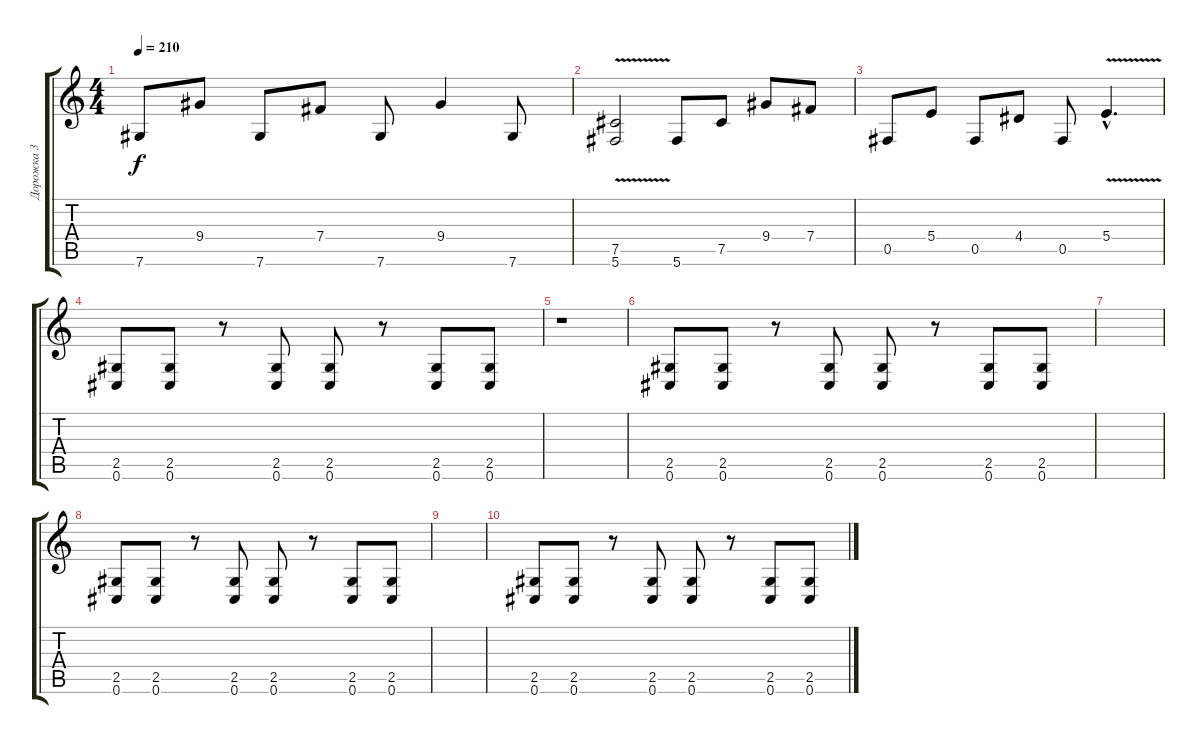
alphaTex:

\track ("Дорожка 3" "Дорожка 3") {instrument distortionguitar}
\staff {score tabs}
\tuning (Db4 Ab3 E3 B2 Gb2 Db2) {hide}
\ts (4 4)
\tempo 210
\clef g2
\ks c
7.6.8{dy f} 9.4.8 7.6.8 7.4.8 7.6.8 9.4.4 7.6.8 |
(7.5 5.6{v}).2 5.6.8 7.5.8 9.4.8 7.4.8 |
0.5.8 5.4.8 0.5.8 4.4.8 0.5.8 5.4{v hac}.4{d} |
(2.5 0.6).8 (2.5 0.6).8 r.8 (2.5 0.6).8 (2.5 0.6).8 r.8 (2.5 0.6).8 (2.5 0.6).8 |
r.1 |
(2.5 0.6).8 (2.5 0.6).8 r.8 (2.5 0.6).8 (2.5 0.6).8 r.8 (2.5 0.6).8 (2.5 0.6).8 |
|
(2.5 0.6).8 (2.5 0.6).8 r.8 (2.5 0.6).8 (2.5 0.6).8 r.8 (2.5 0.6).8 (2.5 0.6).8 |
|
(2.5 0.6).8 (2.5 0.6).8 r.8 (2.5 0.6).8 (2.5 0.6).8 r.8 (2.5 0.6).8 (2.5 0.6).8
